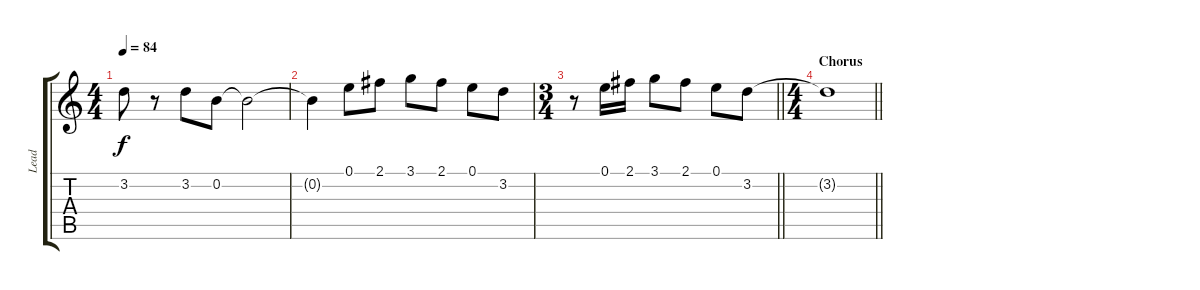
\track ("Lead" "Lead") {instrument distortionguitar}
\staff {score tabs}
\tuning (E4 B3 G3 D3 A2 E2) {hide}
\ts (4 4)
\tempo 84
\clef g2
\ks c
3.2{t}.8{dy f} r.8 3.2.8 0.2.8 0.2{t}.2 |
0.2{t}.4 0.1.8 2.1.8 3.1.8 2.1.8 0.1.8 3.2.8 |
\ts (3 4)
\barLineRight lightlight
r.8 0.1.16 2.1.16 3.1.8 2.1.8 0.1.8 3.2.8 |
\ts (4 4)
\section ("" "Chorus")
\barLineRight lightlight
3.2{t}.1
